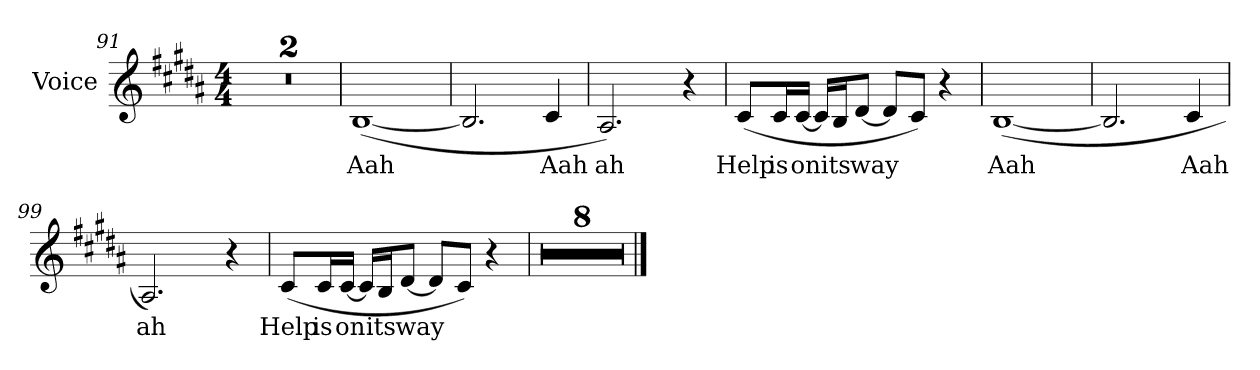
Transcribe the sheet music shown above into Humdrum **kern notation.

**kern	**text
*part1	*part1
*staff1	*staff1
*I"Voice	*
*I'Voice	*
*clefG2	*
*k[f#c#g#d#a#]	*
*B:	*
*M4/4	*
=91	=91
1r	.
!!LO:LB:g=z
=92	=92
1r	.
=93	=93
!	!LO:LY:b:color=#000000
([1Bi	Aah
=94	=94
2.Bi/]	.
!	!LO:LY:b:color=#000000
4c#i/	Aah
=95	=95
!	!LO:LY:b:color=#000000
2.A#i/)	ah
4r	.
=96	=96
!	!LO:LY:b:color=#000000
(8c#i/L	Help
!	!LO:LY:b:color=#000000
16c#i/L	is
!	!LO:LY:b:color=#000000
[16c#i/JJ	on
16c#i/LL]	.
!	!LO:LY:b:color=#000000
16Bi/J	its
!	!LO:LY:b:color=#000000
[8d#i/J	way
8d#i/L]	.
8c#i/J)	.
4r	.
=97	=97
!	!LO:LY:b:color=#000000
([1Bi	Aah
=98	=98
2.Bi/]	.
!	!LO:LY:b:color=#000000
4c#i/	Aah
!!LO:LB:g=z
=99	=99
!	!LO:LY:b:color=#000000
2.A#i/)	ah
4r	.
=100	=100
!	!LO:LY:b:color=#000000
(8c#i/L	Help
!	!LO:LY:b:color=#000000
16c#i/L	is
!	!LO:LY:b:color=#000000
[16c#i/JJ	on
16c#i/LL]	.
!	!LO:LY:b:color=#000000
16Bi/J	its
!	!LO:LY:b:color=#000000
[8d#i/J	way
8d#i/L]	.
8c#i/J)	.
4r	.
=101	=101
1r	.
=102	=102
1r	.
!!LO:LB:g=z
=103	=103
1r	.
=104	=104
1r	.
=105	=105
1r	.
=106	=106
1r	.
=107	=107
1r	.
=108	=108
1r	.
==	==
*-	*-
